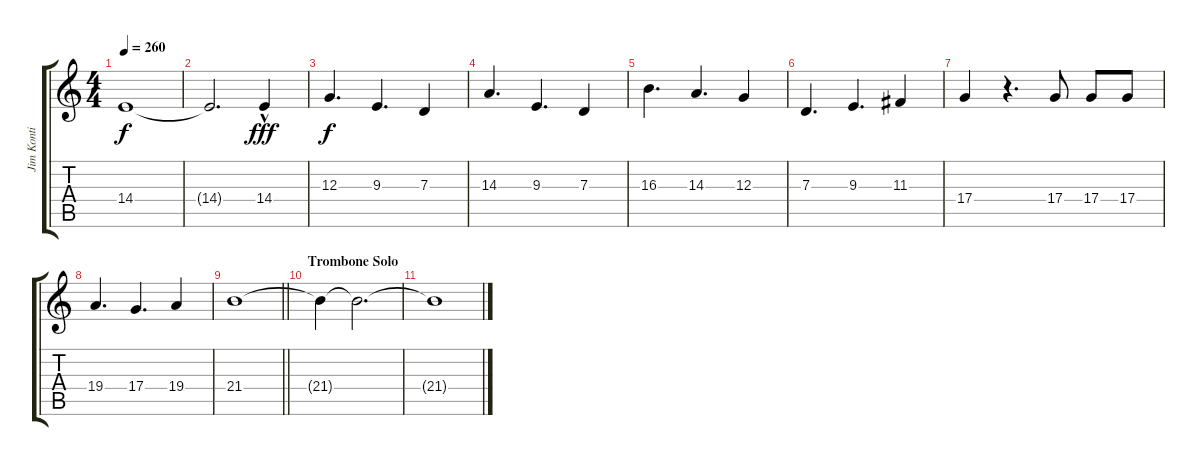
\track ("Jim Konti            - Tenor Sax" "Jim Konti ") {instrument tenorsax}
\staff {score tabs}
\tuning (E4 B3 G3 D3 A2 E2) {hide}
\ts (4 4)
\tempo 260
\clef g2
\ks c
14.4.1{dy f} |
14.4{t}.2{d} 14.4{hac}.4{dy fff} |
12.3.4{d dy f} 9.3.4{d} 7.3.4 |
14.3.4{d} 9.3.4{d} 7.3.4 |
16.3.4{d} 14.3.4{d} 12.3.4 |
7.3.4{d} 9.3.4{d} 11.3.4 |
17.4.4 r.4{d} 17.4.8 17.4.8 17.4.8 |
19.4.4{d} 17.4.4{d} 19.4.4 |
\barLineRight lightlight
21.4.1{volume 16} |
\section ("" "Trombone Solo")
21.4{t}.4{volume 0} 21.4{t}.2{d} |
21.4{t}.1
